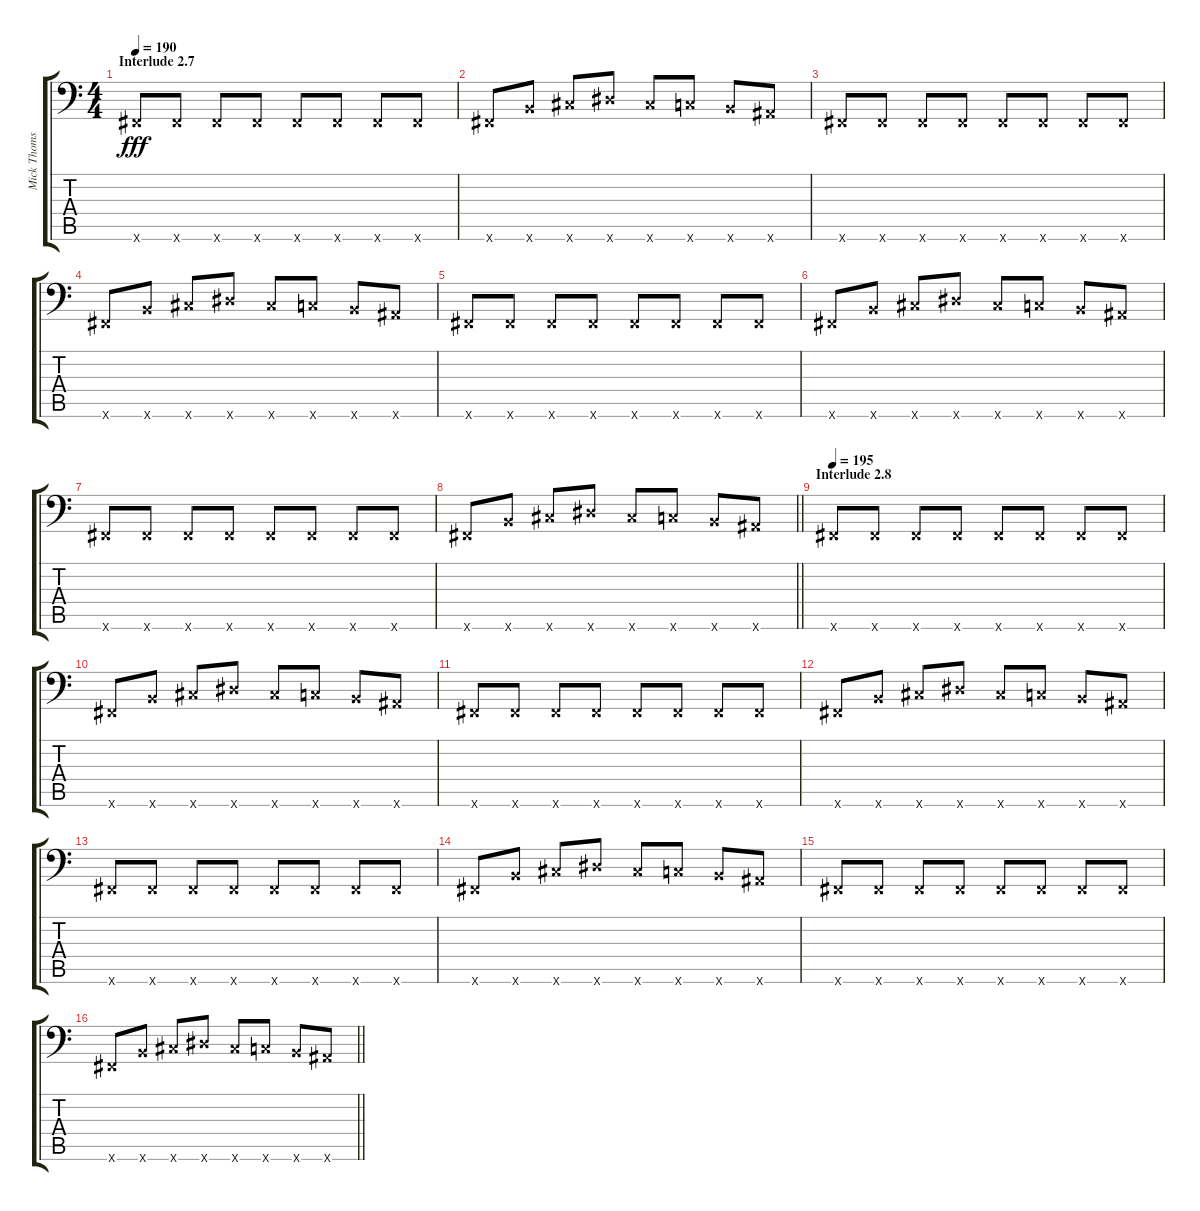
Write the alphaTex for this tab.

\track ("Mick Thomson" "Mick Thoms") {instrument distortionguitar}
\staff {score tabs}
\tuning (Db4 Ab3 E3 B2 Gb2 Gb1) {hide}
\ts (4 4)
\section ("" "Interlude 2.7")
\tempo 190
\clef f4
\ks c
0.6{x}.8{dy fff} 0.6{x}.8 0.6{x}.8 0.6{x}.8 0.6{x}.8 0.6{x}.8 0.6{x}.8 0.6{x}.8 |
0.6{x}.8 5.6{x}.8 7.6{x}.8 9.6{x}.8 7.6{x}.8 6.6{x}.8 5.6{x}.8 4.6{x}.8 |
0.6{x}.8 0.6{x}.8 0.6{x}.8 0.6{x}.8 0.6{x}.8 0.6{x}.8 0.6{x}.8 0.6{x}.8 |
0.6{x}.8 5.6{x}.8 7.6{x}.8 9.6{x}.8 7.6{x}.8 6.6{x}.8 5.6{x}.8 4.6{x}.8 |
0.6{x}.8 0.6{x}.8 0.6{x}.8 0.6{x}.8 0.6{x}.8 0.6{x}.8 0.6{x}.8 0.6{x}.8 |
0.6{x}.8 5.6{x}.8 7.6{x}.8 9.6{x}.8 7.6{x}.8 6.6{x}.8 5.6{x}.8 4.6{x}.8 |
0.6{x}.8 0.6{x}.8 0.6{x}.8 0.6{x}.8 0.6{x}.8 0.6{x}.8 0.6{x}.8 0.6{x}.8 |
\barLineRight lightlight
0.6{x}.8 5.6{x}.8 7.6{x}.8 9.6{x}.8 7.6{x}.8 6.6{x}.8 5.6{x}.8 4.6{x}.8 |
\section ("" "Interlude 2.8")
\tempo 195
0.6{x}.8 0.6{x}.8 0.6{x}.8 0.6{x}.8 0.6{x}.8 0.6{x}.8 0.6{x}.8 0.6{x}.8 |
0.6{x}.8 5.6{x}.8 7.6{x}.8 9.6{x}.8 7.6{x}.8 6.6{x}.8 5.6{x}.8 4.6{x}.8 |
0.6{x}.8 0.6{x}.8 0.6{x}.8 0.6{x}.8 0.6{x}.8 0.6{x}.8 0.6{x}.8 0.6{x}.8 |
0.6{x}.8 5.6{x}.8 7.6{x}.8 9.6{x}.8 7.6{x}.8 6.6{x}.8 5.6{x}.8 4.6{x}.8 |
0.6{x}.8 0.6{x}.8 0.6{x}.8 0.6{x}.8 0.6{x}.8 0.6{x}.8 0.6{x}.8 0.6{x}.8 |
0.6{x}.8 5.6{x}.8 7.6{x}.8 9.6{x}.8 7.6{x}.8 6.6{x}.8 5.6{x}.8 4.6{x}.8 |
0.6{x}.8 0.6{x}.8 0.6{x}.8 0.6{x}.8 0.6{x}.8 0.6{x}.8 0.6{x}.8 0.6{x}.8 |
\barLineRight lightlight
0.6{x}.8 5.6{x}.8 7.6{x}.8 9.6{x}.8 7.6{x}.8 6.6{x}.8 5.6{x}.8 4.6{x}.8
